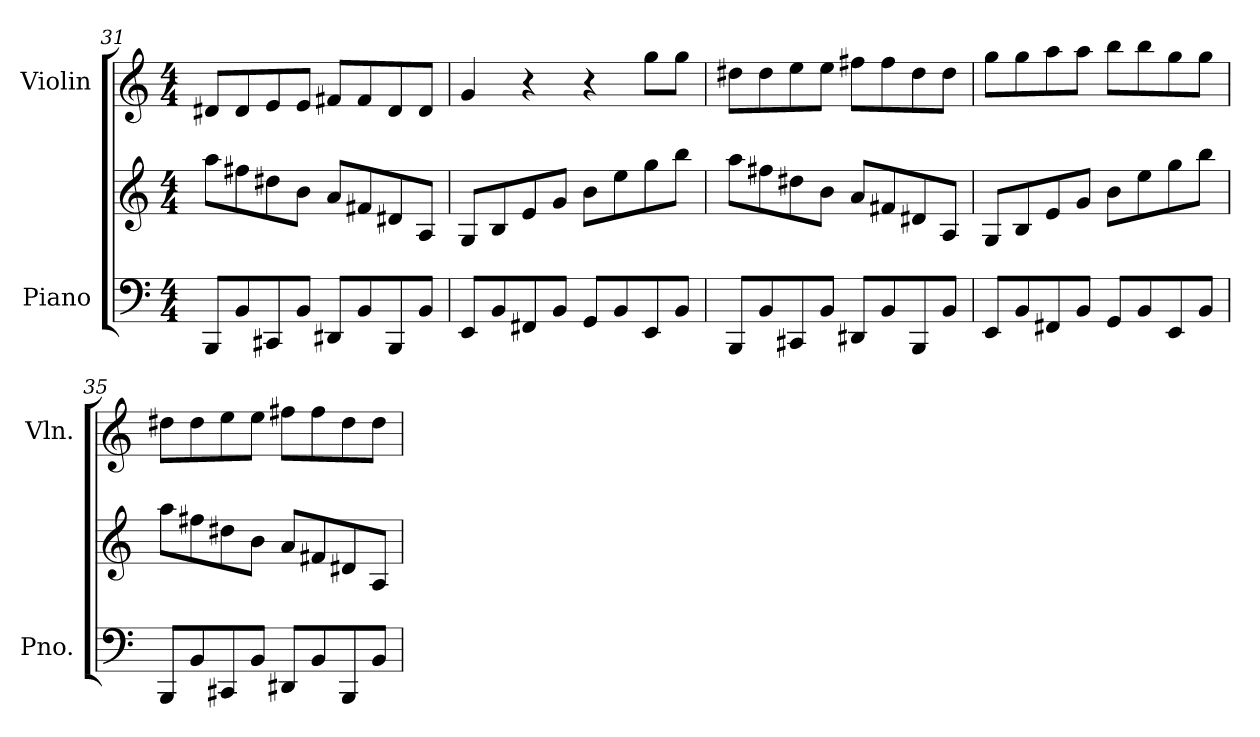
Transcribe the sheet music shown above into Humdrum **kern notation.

**kern	**kern	**kern
*part2	*part2	*part1
*staff3	*staff2	*staff1
*I"Piano	*	*I"Violin
*I'Pno.	*	*I'Vln.
*clefF4	*clefG2	*clefG2
*k[]	*k[]	*k[]
*M4/4	*M4/4	*M4/4
=31	=31	=31
8BBB/L	8aa\L	8d#X/L
8BB/	8ff#X\	8d#/
8CC#X/	8dd#X\	8e/
8BB/J	8b\J	8e/J
8DD#X/L	8a/L	8f#X/L
8BB/	8f#X/	8f#/
8BBB/	8d#X/	8d#/
8BB/J	8A/J	8d#/J
=32	=32	=32
8EE/L	8G/L	4g/
8BB/	8B/	.
8FF#X/	8e/	4r
8BB/J	8g/J	.
8GG/L	8b\L	4r
8BB/	8ee\	.
8EE/	8gg\	8gg\L
8BB/J	8bb\J	8gg\J
!!LO:LB:g=z
=33	=33	=33
8BBB/L	8aa\L	8dd#X\L
8BB/	8ff#X\	8dd#\
8CC#X/	8dd#X\	8ee\
8BB/J	8b\J	8ee\J
8DD#X/L	8a/L	8ff#X\L
8BB/	8f#X/	8ff#\
8BBB/	8d#X/	8dd#\
8BB/J	8A/J	8dd#\J
=34	=34	=34
8EE/L	8G/L	8gg\L
8BB/	8B/	8gg\
8FF#X/	8e/	8aa\
8BB/J	8g/J	8aa\J
8GG/L	8b\L	8bb\L
8BB/	8ee\	8bb\
8EE/	8gg\	8gg\
8BB/J	8bb\J	8gg\J
=35	=35	=35
8BBB/L	8aa\L	8dd#X\L
8BB/	8ff#X\	8dd#\
8CC#X/	8dd#X\	8ee\
8BB/J	8b\J	8ee\J
8DD#X/L	8a/L	8ff#X\L
8BB/	8f#X/	8ff#\
8BBB/	8d#X/	8dd#\
8BB/J	8A/J	8dd#\J
=	=	=
*-	*-	*-
